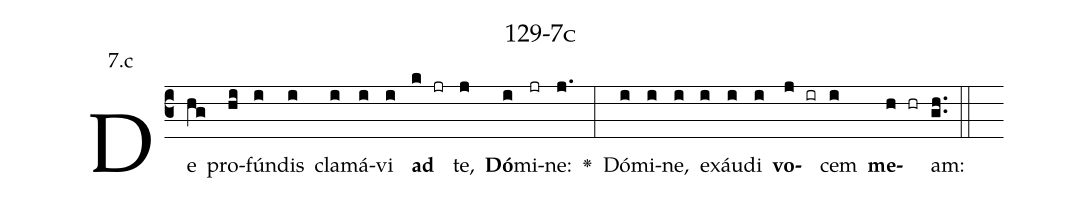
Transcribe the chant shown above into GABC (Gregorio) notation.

name: 129-7c;
annotation: 7.c;
%%
(c3)De(hg) pro(hi)fún(i)dis(i) cla(i)má(i)vi(i) <b>ad</b>(k jr) te,(j) <b>Dó</b>(i)mi(jr)ne:(j.) <v>\greheightstar</v>(:) Dó(i)mi(i)ne,(i) ex(i)áu(i)di(i) <b>vo</b>(j ir)cem(i) <b>me</b>(h hr)am:(gh..) (::)


%E(i) u(i) o(j) u(i) a(h) e.(gh..) (::)
